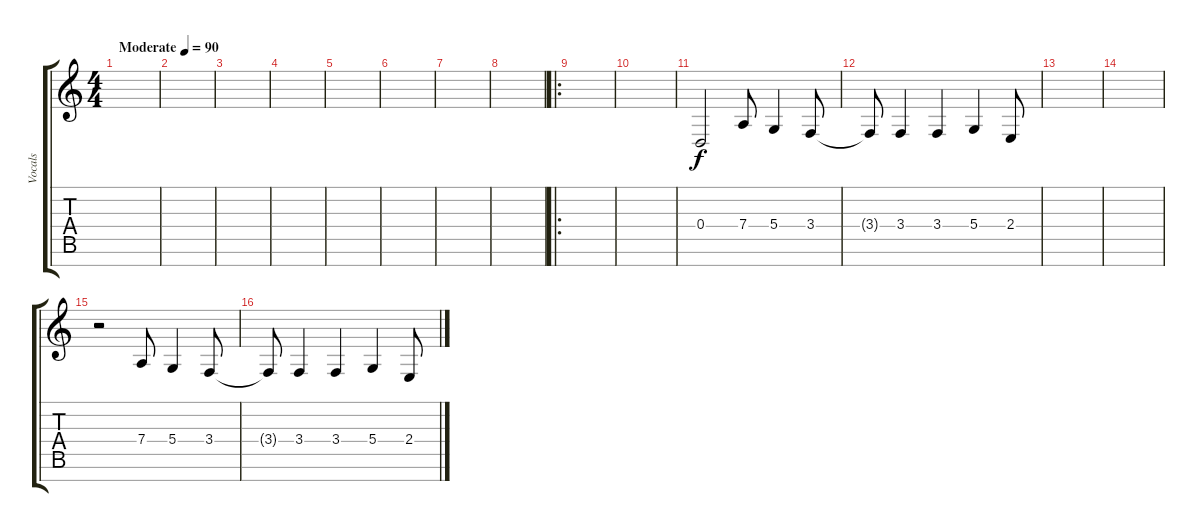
\track ("Vocals" "Vocals") {instrument pad3polysynth}
\staff {score tabs}
\tuning (E4 B3 G3 D3 A2 E2 B1) {hide}
\ts (4 4)
\tempo (90 "Moderate")
\clef g2
\ks c
|
|
|
|
|
|
|
|
\ro
|
|
0.4.2 7.4.8 5.4.4 3.4.8 |
3.4{t}.8 3.4.4 3.4.4 5.4.4 2.4.8 |
|
|
r.2 7.4.8 5.4.4 3.4.8 |
3.4{t}.8 3.4.4 3.4.4 5.4.4 2.4.8
